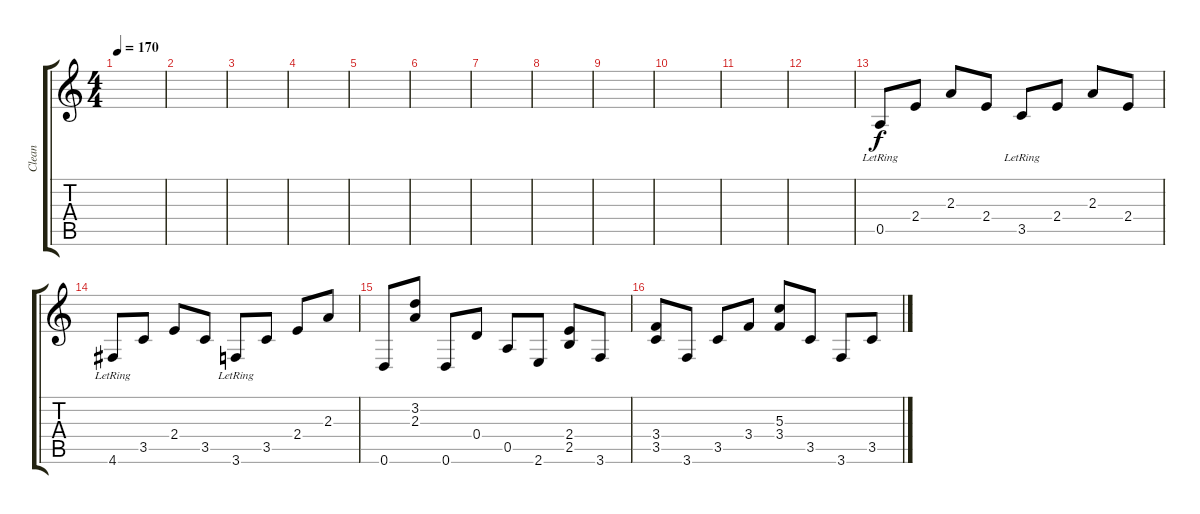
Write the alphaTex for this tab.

\track ("Clean" "Clean") {instrument acousticguitarsteel}
\staff {score tabs}
\tuning (E4 B3 G3 D3 A2 D2) {hide}
\ts (4 4)
\tempo 170
\clef g2
\ks c
|
|
|
|
|
|
|
|
|
|
|
|
0.5{lr}.8 2.4.8 2.3.8 2.4.8 3.5{lr}.8 2.4.8 2.3.8 2.4.8 |
4.6{lr}.8 3.5.8 2.4.8 3.5.8 3.6{lr}.8 3.5.8 2.4.8 2.3.8 |
0.6.8 (3.2 2.3).8 0.6.8 0.4.8 0.5.8 2.6.8 (2.4 2.5).8 3.6.8 |
(3.4 3.5).8 3.6.8 3.5.8 3.4.8 (5.3 3.4).8 3.5.8 3.6.8 3.5.8
